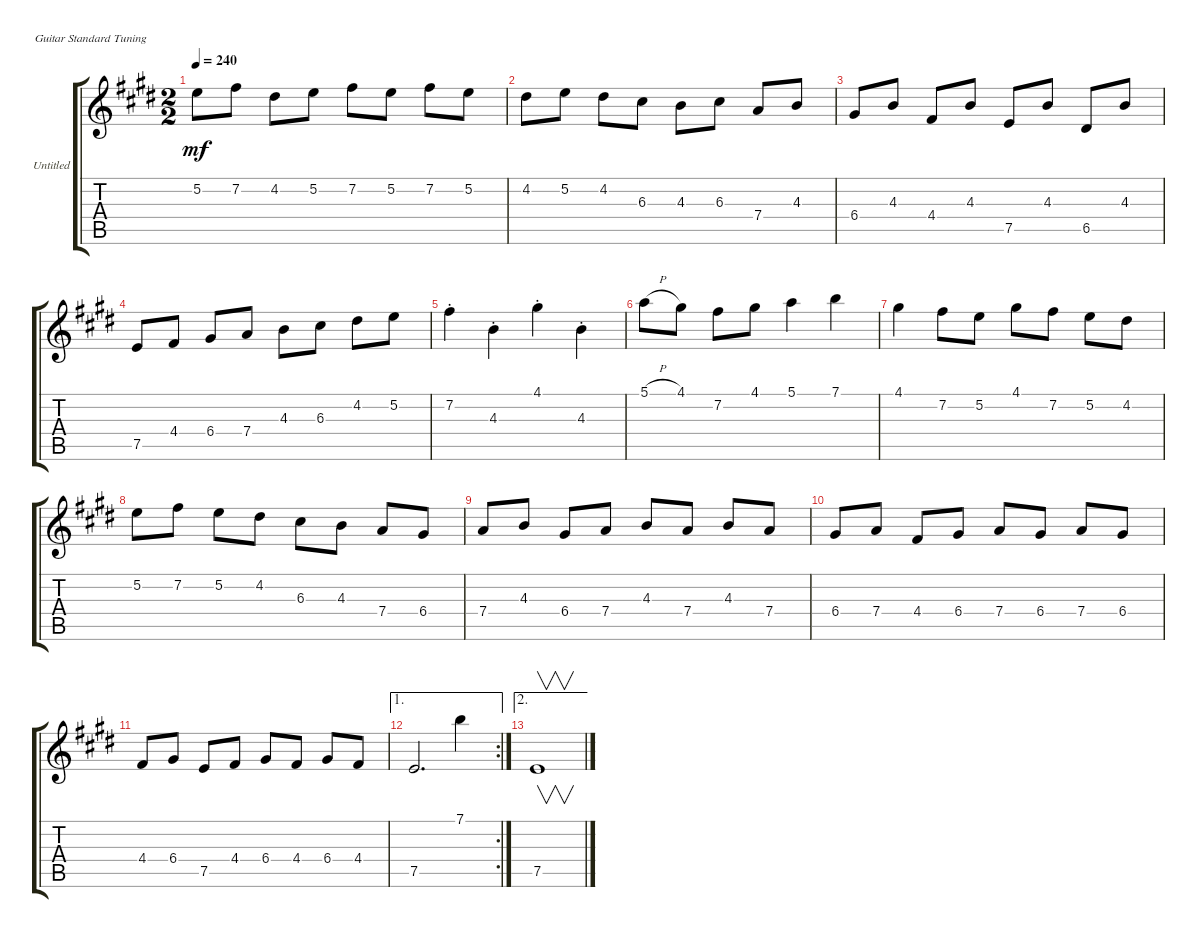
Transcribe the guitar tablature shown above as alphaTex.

\bracketExtendMode groupsimilarinstruments
\firstSystemTrackNameOrientation horizontal
\otherSystemsTrackNameOrientation horizontal
\track ("Untitled" "Untitled") {instrument acousticguitarnylon}
\staff {score tabs}
\tuning (E4 B3 G3 D3 A2 E2)
\ts (2 2)
\tempo 240
\clef g2
\ks e
5.2.8{dy mf} 7.2.8 4.2.8 5.2.8 7.2.8 5.2.8 7.2.8 5.2.8 |
4.2.8 5.2.8 4.2.8 6.3.8 4.3.8 6.3.8 7.4.8 4.3.8 |
6.4.8 4.3.8 4.4.8 4.3.8 7.5.8 4.3.8 6.5.8 4.3.8 |
7.5.8 4.4.8 6.4.8 7.4.8 4.3.8 6.3.8 4.2.8 5.2.8 |
7.2{st}.4 4.3{st}.4 4.1{st}.4 4.3{st}.4 |
5.1{h}.8 4.1.8 7.2.8 4.1.8 5.1.4 7.1.4 |
4.1.4 7.2.8 5.2.8 4.1.8 7.2.8 5.2.8 4.2.8 |
5.2.8 7.2.8 5.2.8 4.2.8 6.3.8 4.3.8 7.4.8 6.4.8 |
7.4.8 4.3.8 6.4.8 7.4.8 4.3.8 7.4.8 4.3.8 7.4.8 |
6.4.8 7.4.8 4.4.8 6.4.8 7.4.8 6.4.8 7.4.8 6.4.8 |
4.4.8 6.4.8 7.5.8 4.4.8 6.4.8 4.4.8 6.4.8 4.4.8 |
\ae 1
\rc 2
7.5.2{d} 7.1.4 |
\ae 2
7.5.1{v}
